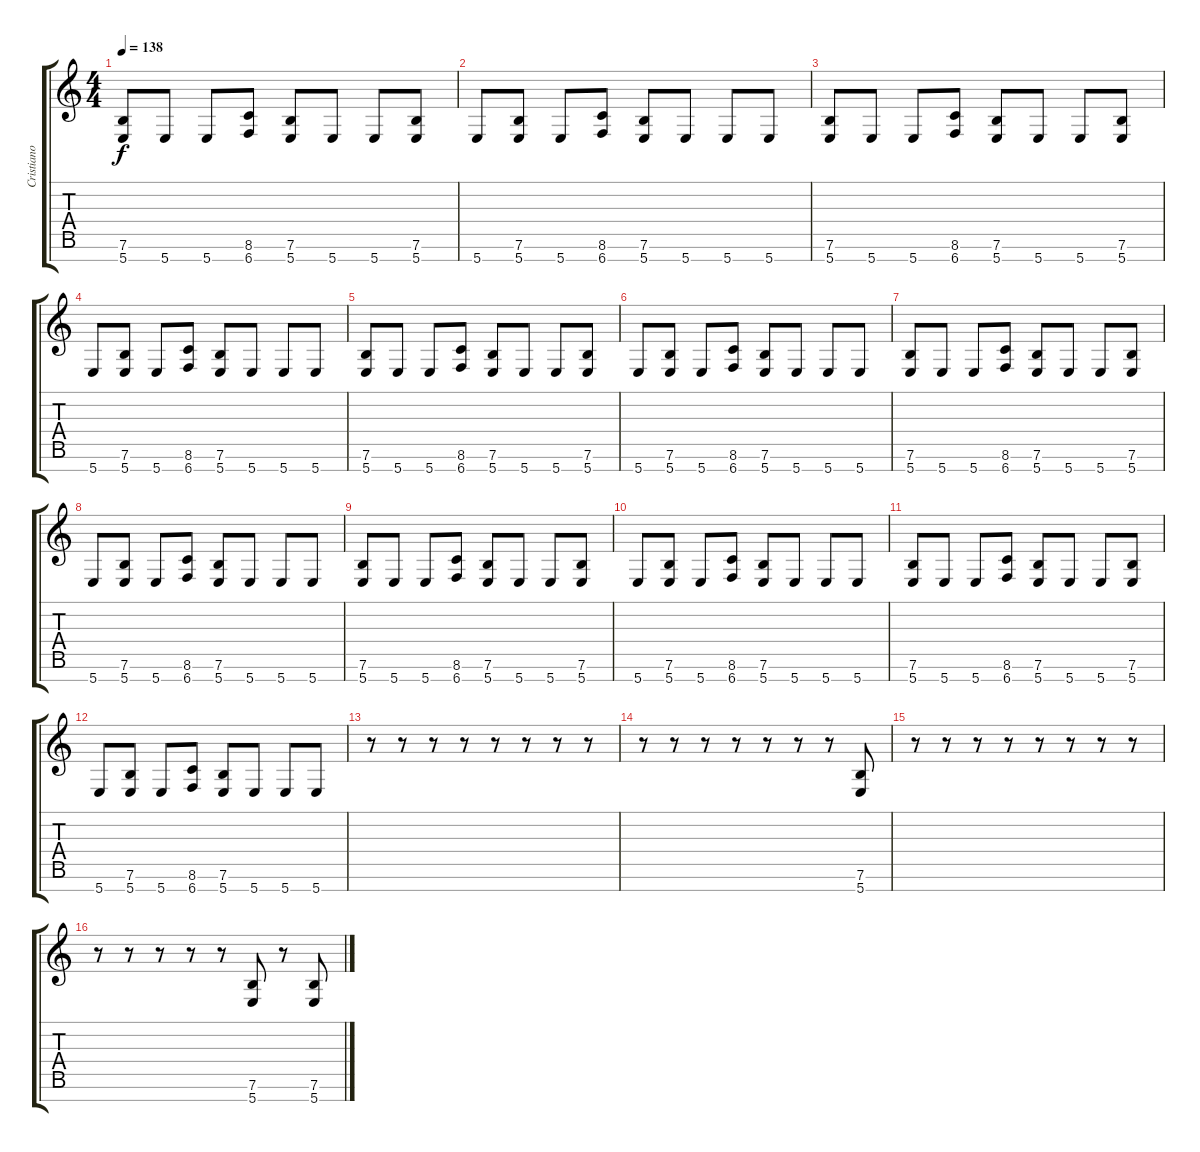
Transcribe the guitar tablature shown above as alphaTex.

\track ("Cristiano Migliore" "Cristiano ") {instrument distortionguitar}
\staff {score tabs}
\tuning (E4 B3 G3 D3 A2 E2 B1) {hide}
\ts (4 4)
\tempo 138
\clef g2
\ks c
(7.6 5.7).8{dy f} 5.7.8 5.7.8 (8.6 6.7).8 (7.6 5.7).8 5.7.8 5.7.8 (7.6 5.7).8 |
5.7.8 (7.6 5.7).8 5.7.8 (8.6 6.7).8 (7.6 5.7).8 5.7.8 5.7.8 5.7.8 |
(7.6 5.7).8 5.7.8 5.7.8 (8.6 6.7).8 (7.6 5.7).8 5.7.8 5.7.8 (7.6 5.7).8 |
5.7.8 (7.6 5.7).8 5.7.8 (8.6 6.7).8 (7.6 5.7).8 5.7.8 5.7.8 5.7.8 |
(7.6 5.7).8 5.7.8 5.7.8 (8.6 6.7).8 (7.6 5.7).8 5.7.8 5.7.8 (7.6 5.7).8 |
5.7.8 (7.6 5.7).8 5.7.8 (8.6 6.7).8 (7.6 5.7).8 5.7.8 5.7.8 5.7.8 |
(7.6 5.7).8 5.7.8 5.7.8 (8.6 6.7).8 (7.6 5.7).8 5.7.8 5.7.8 (7.6 5.7).8 |
5.7.8 (7.6 5.7).8 5.7.8 (8.6 6.7).8 (7.6 5.7).8 5.7.8 5.7.8 5.7.8 |
(7.6 5.7).8 5.7.8 5.7.8 (8.6 6.7).8 (7.6 5.7).8 5.7.8 5.7.8 (7.6 5.7).8 |
5.7.8 (7.6 5.7).8 5.7.8 (8.6 6.7).8 (7.6 5.7).8 5.7.8 5.7.8 5.7.8 |
(7.6 5.7).8 5.7.8 5.7.8 (8.6 6.7).8 (7.6 5.7).8 5.7.8 5.7.8 (7.6 5.7).8 |
5.7.8 (7.6 5.7).8 5.7.8 (8.6 6.7).8 (7.6 5.7).8 5.7.8 5.7.8 5.7.8 |
r.8{balance 16} r.8 r.8 r.8 r.8 r.8 r.8 r.8 |
r.8 r.8 r.8 r.8 r.8 r.8 r.8 (7.6 5.7).8 |
r.8 r.8 r.8 r.8 r.8 r.8 r.8 r.8 |
r.8 r.8 r.8 r.8 r.8 (7.6 5.7).8 r.8 (7.6 5.7).8
